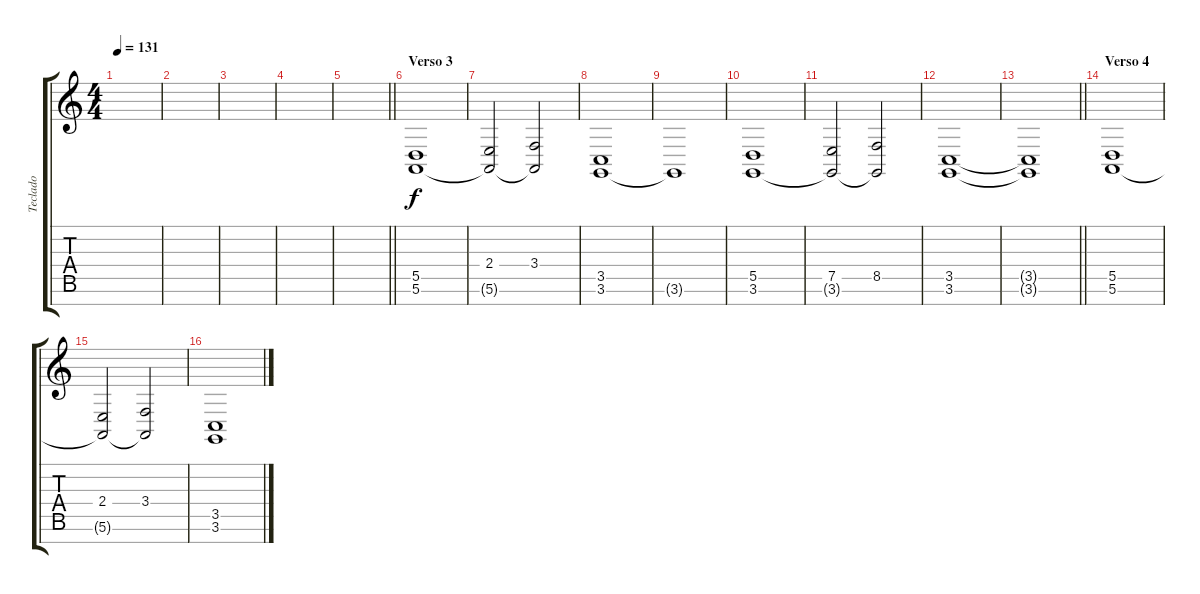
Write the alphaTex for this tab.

\track ("Teclado" "Teclado") {instrument fx7echoes}
\staff {score tabs}
\tuning (E4 B3 G3 D3 A2 E2 B1) {hide}
\ts (4 4)
\tempo 131
\clef g2
\ks c
|
|
|
|
\barLineRight lightlight
|
\section ("" "Verso 3")
(5.5 5.6).1{volume 11 instrument stringensemble1} |
(2.4 5.6{t}).2 (3.4 5.6{t}).2 |
(3.5 3.6).1 |
3.6{t}.1 |
(5.5 3.6).1 |
(7.5 3.6{t}).2 (8.5 3.6{t}).2 |
(3.5 3.6).1 |
\barLineRight lightlight
(3.5{t} 3.6{t}).1 |
\section ("" "Verso 4")
(5.5 5.6).1{volume 13 instrument stringensemble1} |
(2.4 5.6{t}).2 (3.4 5.6{t}).2 |
(3.5 3.6).1
